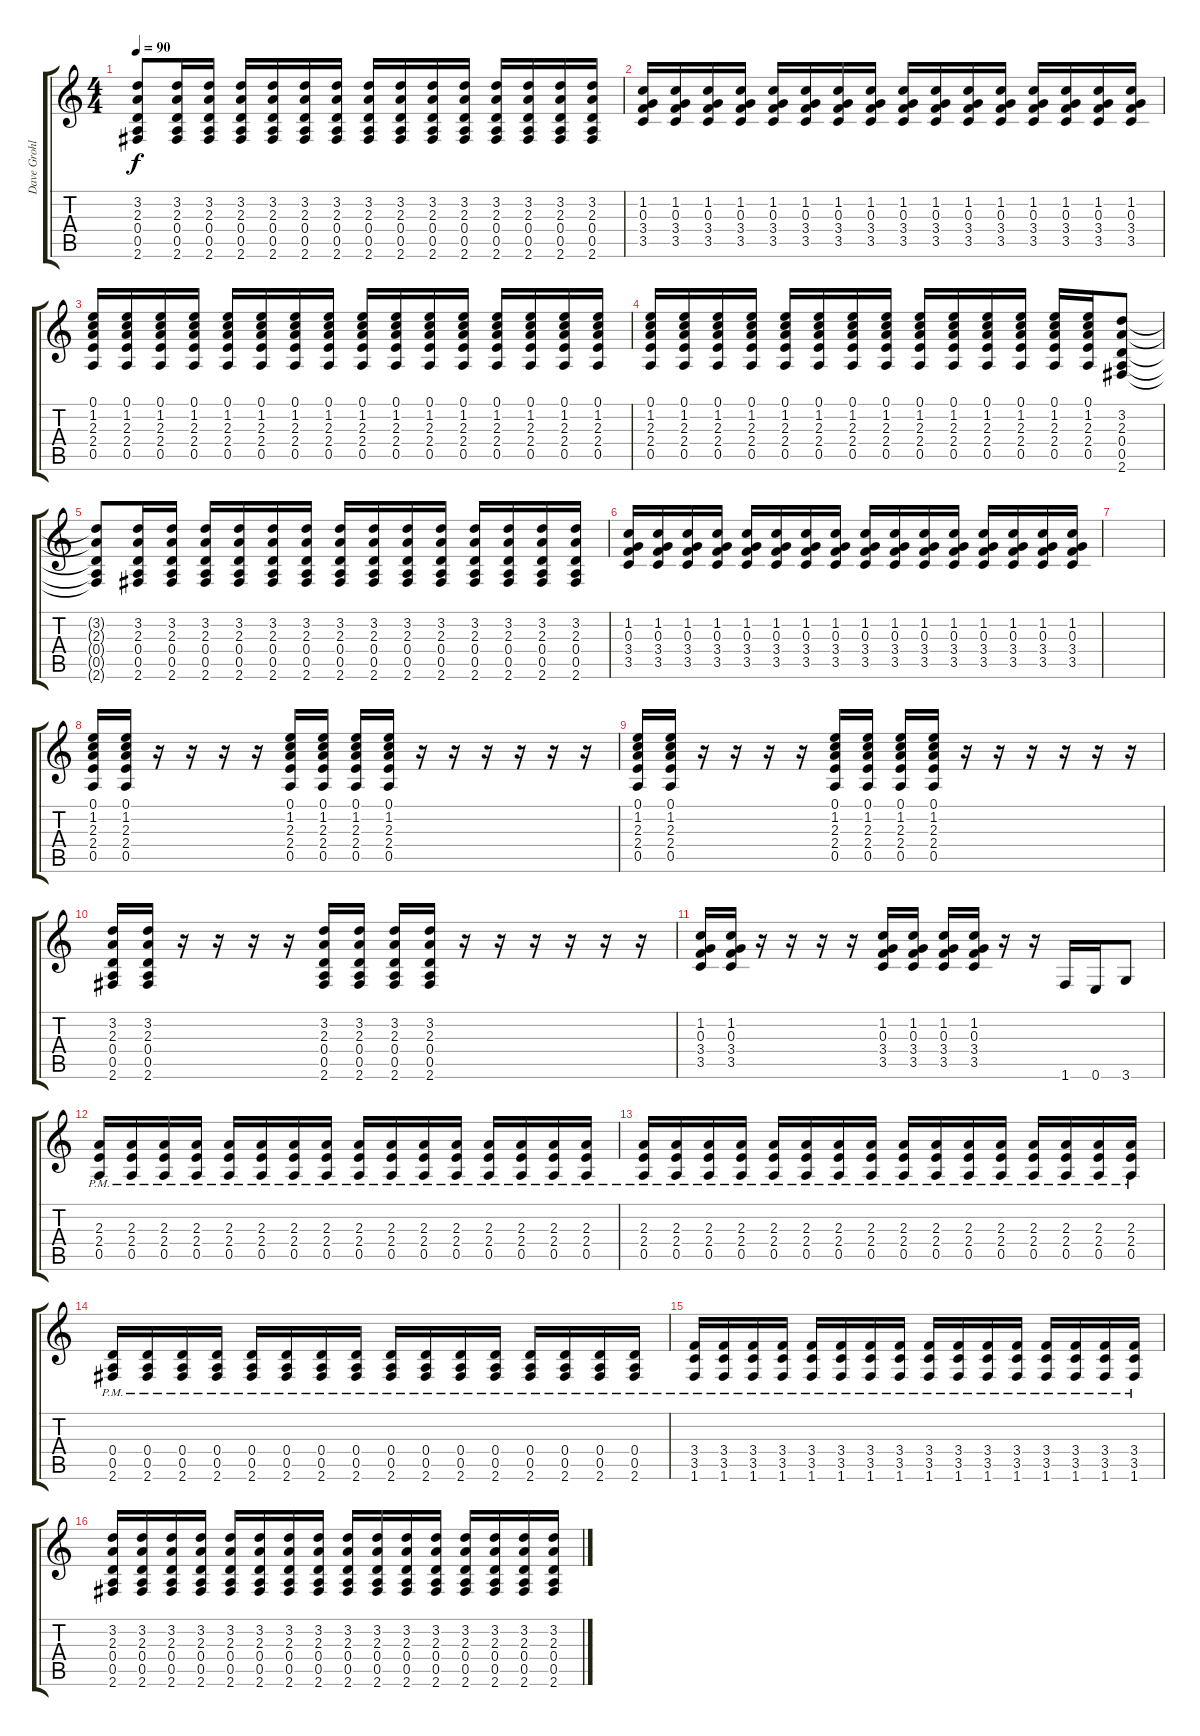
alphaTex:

\track ("Dave Grohl - Rhythm Guitar" "Dave Grohl") {instrument overdrivenguitar}
\staff {score tabs}
\tuning (E4 B3 G3 D3 A2 E2) {hide}
\ts (4 4)
\tempo 90
\clef g2
\ks c
(3.2{t} 2.3{t} 0.4{t} 0.5{t} 2.6{t}).8{dy f} (3.2 2.3 0.4 0.5 2.6).16 (3.2 2.3 0.4 0.5 2.6).16 (3.2 2.3 0.4 0.5 2.6).16 (3.2 2.3 0.4 0.5 2.6).16 (3.2 2.3 0.4 0.5 2.6).16 (3.2 2.3 0.4 0.5 2.6).16 (3.2 2.3 0.4 0.5 2.6).16 (3.2 2.3 0.4 0.5 2.6).16 (3.2 2.3 0.4 0.5 2.6).16 (3.2 2.3 0.4 0.5 2.6).16 (3.2 2.3 0.4 0.5 2.6).16 (3.2 2.3 0.4 0.5 2.6).16 (3.2 2.3 0.4 0.5 2.6).16 (3.2 2.3 0.4 0.5 2.6).16 |
(1.2 0.3 3.4 3.5).16 (1.2 0.3 3.4 3.5).16 (1.2 0.3 3.4 3.5).16 (1.2 0.3 3.4 3.5).16 (1.2 0.3 3.4 3.5).16 (1.2 0.3 3.4 3.5).16 (1.2 0.3 3.4 3.5).16 (1.2 0.3 3.4 3.5).16 (1.2 0.3 3.4 3.5).16 (1.2 0.3 3.4 3.5).16 (1.2 0.3 3.4 3.5).16 (1.2 0.3 3.4 3.5).16 (1.2 0.3 3.4 3.5).16 (1.2 0.3 3.4 3.5).16 (1.2 0.3 3.4 3.5).16 (1.2 0.3 3.4 3.5).16 |
(0.1 1.2 2.3 2.4 0.5).16 (0.1 1.2 2.3 2.4 0.5).16 (0.1 1.2 2.3 2.4 0.5).16 (0.1 1.2 2.3 2.4 0.5).16 (0.1 1.2 2.3 2.4 0.5).16 (0.1 1.2 2.3 2.4 0.5).16 (0.1 1.2 2.3 2.4 0.5).16 (0.1 1.2 2.3 2.4 0.5).16 (0.1 1.2 2.3 2.4 0.5).16 (0.1 1.2 2.3 2.4 0.5).16 (0.1 1.2 2.3 2.4 0.5).16 (0.1 1.2 2.3 2.4 0.5).16 (0.1 1.2 2.3 2.4 0.5).16 (0.1 1.2 2.3 2.4 0.5).16 (0.1 1.2 2.3 2.4 0.5).16 (0.1 1.2 2.3 2.4 0.5).16 |
(0.1 1.2 2.3 2.4 0.5).16 (0.1 1.2 2.3 2.4 0.5).16 (0.1 1.2 2.3 2.4 0.5).16 (0.1 1.2 2.3 2.4 0.5).16 (0.1 1.2 2.3 2.4 0.5).16 (0.1 1.2 2.3 2.4 0.5).16 (0.1 1.2 2.3 2.4 0.5).16 (0.1 1.2 2.3 2.4 0.5).16 (0.1 1.2 2.3 2.4 0.5).16 (0.1 1.2 2.3 2.4 0.5).16 (0.1 1.2 2.3 2.4 0.5).16 (0.1 1.2 2.3 2.4 0.5).16 (0.1 1.2 2.3 2.4 0.5).16 (0.1 1.2 2.3 2.4 0.5).16 (3.2 2.3 0.4 0.5 2.6).8 |
(3.2{t} 2.3{t} 0.4{t} 0.5{t} 2.6{t}).8 (3.2 2.3 0.4 0.5 2.6).16 (3.2 2.3 0.4 0.5 2.6).16 (3.2 2.3 0.4 0.5 2.6).16 (3.2 2.3 0.4 0.5 2.6).16 (3.2 2.3 0.4 0.5 2.6).16 (3.2 2.3 0.4 0.5 2.6).16 (3.2 2.3 0.4 0.5 2.6).16 (3.2 2.3 0.4 0.5 2.6).16 (3.2 2.3 0.4 0.5 2.6).16 (3.2 2.3 0.4 0.5 2.6).16 (3.2 2.3 0.4 0.5 2.6).16 (3.2 2.3 0.4 0.5 2.6).16 (3.2 2.3 0.4 0.5 2.6).16 (3.2 2.3 0.4 0.5 2.6).16 |
(1.2 0.3 3.4 3.5).16 (1.2 0.3 3.4 3.5).16 (1.2 0.3 3.4 3.5).16 (1.2 0.3 3.4 3.5).16 (1.2 0.3 3.4 3.5).16 (1.2 0.3 3.4 3.5).16 (1.2 0.3 3.4 3.5).16 (1.2 0.3 3.4 3.5).16 (1.2 0.3 3.4 3.5).16 (1.2 0.3 3.4 3.5).16 (1.2 0.3 3.4 3.5).16 (1.2 0.3 3.4 3.5).16 (1.2 0.3 3.4 3.5).16 (1.2 0.3 3.4 3.5).16 (1.2 0.3 3.4 3.5).16 (1.2 0.3 3.4 3.5).16 |
|
(0.1 1.2 2.3 2.4 0.5).16 (0.1 1.2 2.3 2.4 0.5).16 r.16 r.16 r.16 r.16 (0.1 1.2 2.3 2.4 0.5).16 (0.1 1.2 2.3 2.4 0.5).16 (0.1 1.2 2.3 2.4 0.5).16 (0.1 1.2 2.3 2.4 0.5).16 r.16 r.16 r.16 r.16 r.16 r.16 |
(0.1 1.2 2.3 2.4 0.5).16 (0.1 1.2 2.3 2.4 0.5).16 r.16 r.16 r.16 r.16 (0.1 1.2 2.3 2.4 0.5).16 (0.1 1.2 2.3 2.4 0.5).16 (0.1 1.2 2.3 2.4 0.5).16 (0.1 1.2 2.3 2.4 0.5).16 r.16 r.16 r.16 r.16 r.16 r.16 |
(3.2 2.3 0.4 0.5 2.6).16 (3.2 2.3 0.4 0.5 2.6).16 r.16 r.16 r.16 r.16 (3.2 2.3 0.4 0.5 2.6).16 (3.2 2.3 0.4 0.5 2.6).16 (3.2 2.3 0.4 0.5 2.6).16 (3.2 2.3 0.4 0.5 2.6).16 r.16 r.16 r.16 r.16 r.16 r.16 |
(1.2 0.3 3.4 3.5).16 (1.2 0.3 3.4 3.5).16 r.16 r.16 r.16 r.16 (1.2 0.3 3.4 3.5).16 (1.2 0.3 3.4 3.5).16 (1.2 0.3 3.4 3.5).16 (1.2 0.3 3.4 3.5).16 r.16 r.16 1.6.16 0.6.16 3.6.8 |
(2.3{pm} 2.4{pm} 0.5{pm}).16 (2.3{pm} 2.4{pm} 0.5{pm}).16 (2.3{pm} 2.4{pm} 0.5{pm}).16 (2.3{pm} 2.4{pm} 0.5{pm}).16 (2.3{pm} 2.4{pm} 0.5{pm}).16 (2.3{pm} 2.4{pm} 0.5{pm}).16 (2.3{pm} 2.4{pm} 0.5{pm}).16 (2.3{pm} 2.4{pm} 0.5{pm}).16 (2.3{pm} 2.4{pm} 0.5{pm}).16 (2.3{pm} 2.4{pm} 0.5{pm}).16 (2.3{pm} 2.4{pm} 0.5{pm}).16 (2.3{pm} 2.4{pm} 0.5{pm}).16 (2.3{pm} 2.4{pm} 0.5{pm}).16 (2.3{pm} 2.4{pm} 0.5{pm}).16 (2.3{pm} 2.4{pm} 0.5{pm}).16 (2.3{pm} 2.4{pm} 0.5{pm}).16 |
(2.3{pm} 2.4{pm} 0.5{pm}).16 (2.3{pm} 2.4{pm} 0.5{pm}).16 (2.3{pm} 2.4{pm} 0.5{pm}).16 (2.3{pm} 2.4{pm} 0.5{pm}).16 (2.3{pm} 2.4{pm} 0.5{pm}).16 (2.3{pm} 2.4{pm} 0.5{pm}).16 (2.3{pm} 2.4{pm} 0.5{pm}).16 (2.3{pm} 2.4{pm} 0.5{pm}).16 (2.3{pm} 2.4{pm} 0.5{pm}).16 (2.3{pm} 2.4{pm} 0.5{pm}).16 (2.3{pm} 2.4{pm} 0.5{pm}).16 (2.3{pm} 2.4{pm} 0.5{pm}).16 (2.3{pm} 2.4{pm} 0.5{pm}).16 (2.3{pm} 2.4{pm} 0.5{pm}).16 (2.3{pm} 2.4{pm} 0.5{pm}).16 (2.3{pm} 2.4{pm} 0.5{pm}).16 |
(0.4{pm} 0.5{pm} 2.6{pm}).16 (0.4{pm} 0.5{pm} 2.6{pm}).16 (0.4{pm} 0.5{pm} 2.6{pm}).16 (0.4{pm} 0.5{pm} 2.6{pm}).16 (0.4{pm} 0.5{pm} 2.6{pm}).16 (0.4{pm} 0.5{pm} 2.6{pm}).16 (0.4{pm} 0.5{pm} 2.6{pm}).16 (0.4{pm} 0.5{pm} 2.6{pm}).16 (0.4{pm} 0.5{pm} 2.6{pm}).16 (0.4{pm} 0.5{pm} 2.6{pm}).16 (0.4{pm} 0.5{pm} 2.6{pm}).16 (0.4{pm} 0.5{pm} 2.6{pm}).16 (0.4{pm} 0.5{pm} 2.6{pm}).16 (0.4{pm} 0.5{pm} 2.6{pm}).16 (0.4{pm} 0.5{pm} 2.6{pm}).16 (0.4{pm} 0.5{pm} 2.6{pm}).16 |
(3.4{pm} 3.5{pm} 1.6{pm}).16 (3.4{pm} 3.5{pm} 1.6{pm}).16 (3.4{pm} 3.5{pm} 1.6{pm}).16 (3.4{pm} 3.5{pm} 1.6{pm}).16 (3.4{pm} 3.5{pm} 1.6{pm}).16 (3.4{pm} 3.5{pm} 1.6{pm}).16 (3.4{pm} 3.5{pm} 1.6{pm}).16 (3.4{pm} 3.5{pm} 1.6{pm}).16 (3.4{pm} 3.5{pm} 1.6{pm}).16 (3.4{pm} 3.5{pm} 1.6{pm}).16 (3.4{pm} 3.5{pm} 1.6{pm}).16 (3.4{pm} 3.5{pm} 1.6{pm}).16 (3.4{pm} 3.5{pm} 1.6{pm}).16 (3.4{pm} 3.5{pm} 1.6{pm}).16 (3.4{pm} 3.5{pm} 1.6{pm}).16 (3.4{pm} 3.5{pm} 1.6{pm}).16 |
(3.2 2.3 0.4 0.5 2.6).16 (3.2 2.3 0.4 0.5 2.6).16 (3.2 2.3 0.4 0.5 2.6).16 (3.2 2.3 0.4 0.5 2.6).16 (3.2 2.3 0.4 0.5 2.6).16 (3.2 2.3 0.4 0.5 2.6).16 (3.2 2.3 0.4 0.5 2.6).16 (3.2 2.3 0.4 0.5 2.6).16 (3.2 2.3 0.4 0.5 2.6).16 (3.2 2.3 0.4 0.5 2.6).16 (3.2 2.3 0.4 0.5 2.6).16 (3.2 2.3 0.4 0.5 2.6).16 (3.2 2.3 0.4 0.5 2.6).16 (3.2 2.3 0.4 0.5 2.6).16 (3.2 2.3 0.4 0.5 2.6).16 (3.2 2.3 0.4 0.5 2.6).16
